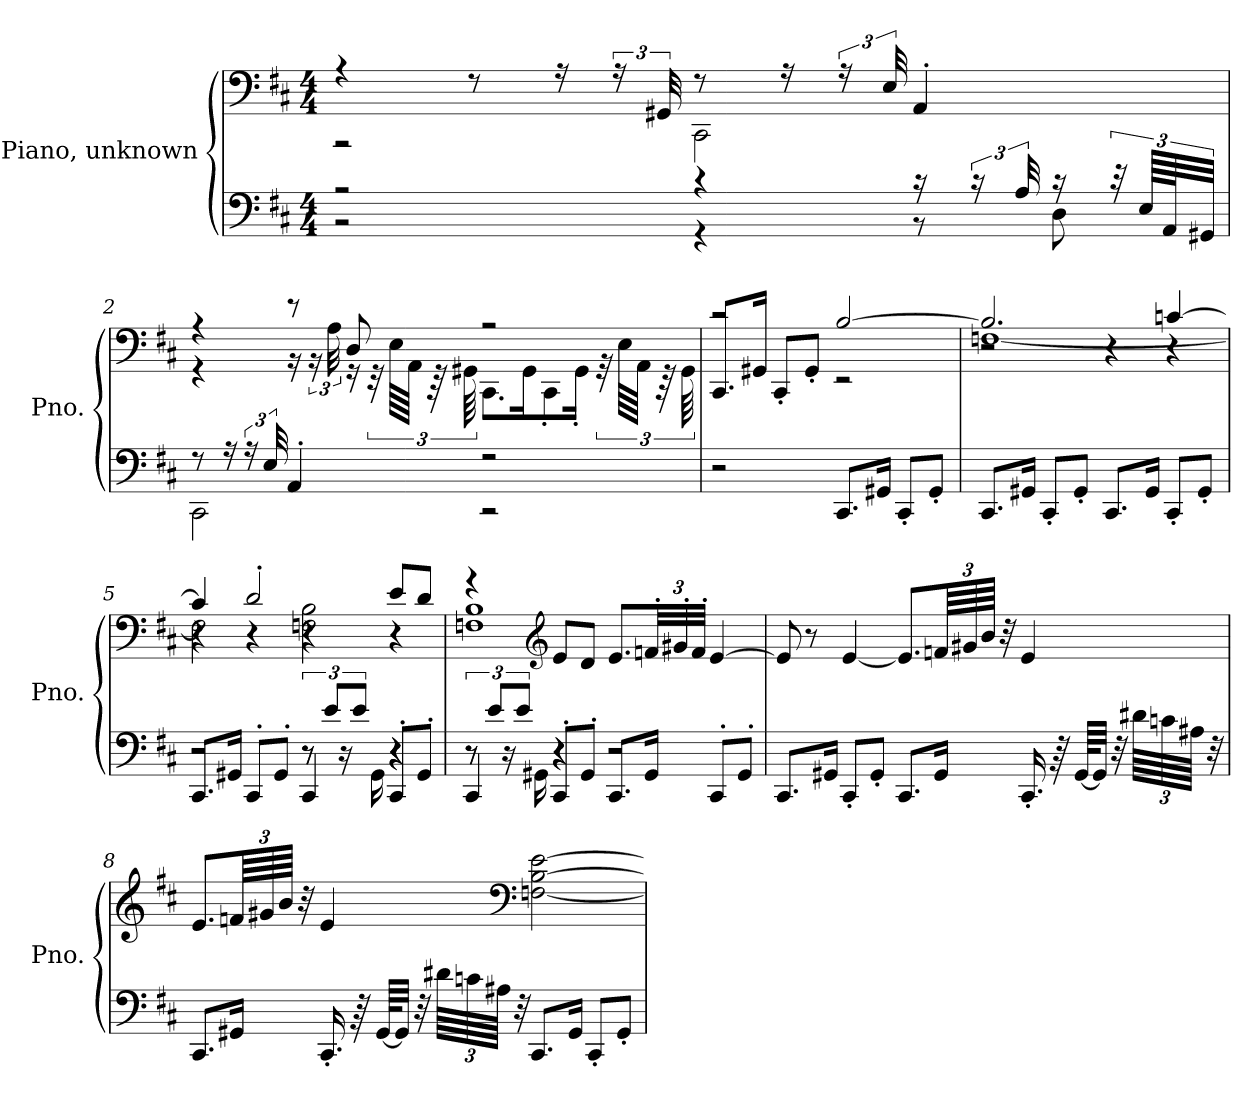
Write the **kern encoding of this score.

**kern	**kern
*part1	*part1
*staff2	*staff1
*I"Piano, unknown	*
*I'Pno.	*
*clefF4	*clefF4
*k[f#c#]	*k[f#c#]
*M4/4	*M4/4
*MM120	*MM120
=1	=1
*^	*^
2r	2r	4r	2r
.	.	8r	.
.	.	16r	.
.	.	24r	.
.	.	48GG#X/	.
4r	4r	8r	2CC#\
.	.	16r	.
.	.	24r	.
.	.	48E/	.
16r	8r	4AA'/	.
24r	.	.	.
48A/	.	.	.
16r	8D\	.	.
48r	.	.	.
96E/LLLL	.	.	.
*Xbrackettup	*	*	*
96AA/J	.	.	.
48GG#X/JJJ	.	.	.
=2	=2	=2	=2
8r	2CC#\	4r	4r
16r	.	.	.
*brackettup	*	*	*
24r	.	.	.
48E/	.	.	.
4AA'/	.	8r	16r
.	.	.	24r
.	.	.	48A\
.	.	8D/	16r
.	.	.	48r
.	.	.	96E\LLLL
.	.	.	96AA\JJJJ
.	.	.	96r
.	.	.	96GG#X\
2r	2r	2r	8.CC#\L
.	.	.	16GG#\K
.	.	.	8CC#'\
.	.	.	16GG#'\Jk
.	.	.	48r
.	.	.	96E\LLLL
.	.	.	96AA\JJJJ
.	.	.	96r
.	.	.	96GG#\
*v	*v	*	*
!!LO:LB:g=z	!!
=3	=3	=3
2r	2r	8.CC#/L
.	.	16GG#X/Jk
.	.	8CC#'/L
.	.	8GG#'/J
8.CC#/L	[2B/	2r
16GG#X/Jk	.	.
8CC#'/L	.	.
8GG#'/J	.	.
=4	=4	=4
*	*	*^
8.CC#/L	2.B/]	[1Fn	2r
16GG#X/Jk	.	.	.
8CC#'/L	.	.	.
8GG#'/J	.	.	.
8.CC#/L	.	.	4r
16GG#/Jk	.	.	.
8CC#'/L	4r	.	[4cn/
8GG#'/J	.	.	.
=5	=5	=5	=5
*^	*	*	*
*	*^	*	*	*
8.CC#/L	2r	2r	4r	2F\]	4c/]
16GG#X/Jk	.	.	.	.	.
8CC#'/L	.	.	2d'/	.	4r
8GG#'/J	.	.	.	.	.
12r	8r	4CC#/	.	2Fn\ 2B\	4r
12e/L	.	.	.	.	.
.	16r	.	.	.	.
12e/J	.	.	.	.	.
.	16GG#\	.	.	.	.
8CC#'/L	4r	4r	4r	.	8e/L
8GG#'/J	.	.	.	.	8d/J
*	*	*	*	*v	*v
!!LO:LB:g=z
=6	=6	=6	=6	=6
12r	8r	4CC#/	4r	1Fn 1B
12e/L	.	.	.	.
.	16r	.	.	.
12e/J	.	.	.	.
.	16GG#X\	.	.	.
*	*	*	*clefG2	*
8CC#'/L	4r	4r	8e/L	.
8GG#'/J	.	.	8d/J	.
8.CC#/L	2r	2r	8.e/L	.
*	*	*	*Xbrackettup	*
16GG#/Jk	.	.	48fn'/LL	.
.	.	.	48g#X'/	.
.	.	.	48f'/JJJ	.
8CC#'/L	.	.	[4e/	.
8GG#'/J	.	.	.	.
*v	*v	*v	*	*
*	*v	*v
=7	=7
8.CC#/L	8e/]
.	8r
16GG#X/Jk	.
8CC#'/L	[4e/
8GG#'/J	.
8.CC#/L	8.e/L]
16GG#/Jk	96fn/LLL
.	96g#X/
.	96b/JJJJ
.	32r
16.CC#'/	4e/
64r	.
[64GG#/KLLL	.
32GG#/JJJ]	.
32r	.
*Xbrackettup	*
96d#X\LLLL	.
96cn\	.
96A#X\JJJJ	.
32r	.
!!LO:LB:g=z
=8	=8
8.CC#/L	8.e/L
16GG#X/Jk	96fn/LLL
.	96g#X/
.	96b/JJJJ
.	32r
16.CC#'/	4e/
64r	.
[64GG#/KLLL	.
32GG#/JJJ]	.
32r	.
96d#X\LLLL	.
96cn\	.
96A#X\JJJJ	.
32r	.
*	*clefF4
8.CC#/L	[2Fn\ [2B\ [2e\
16GG#/Jk	.
8CC#'/L	.
8GG#'/J	.
=	=
*-	*-
